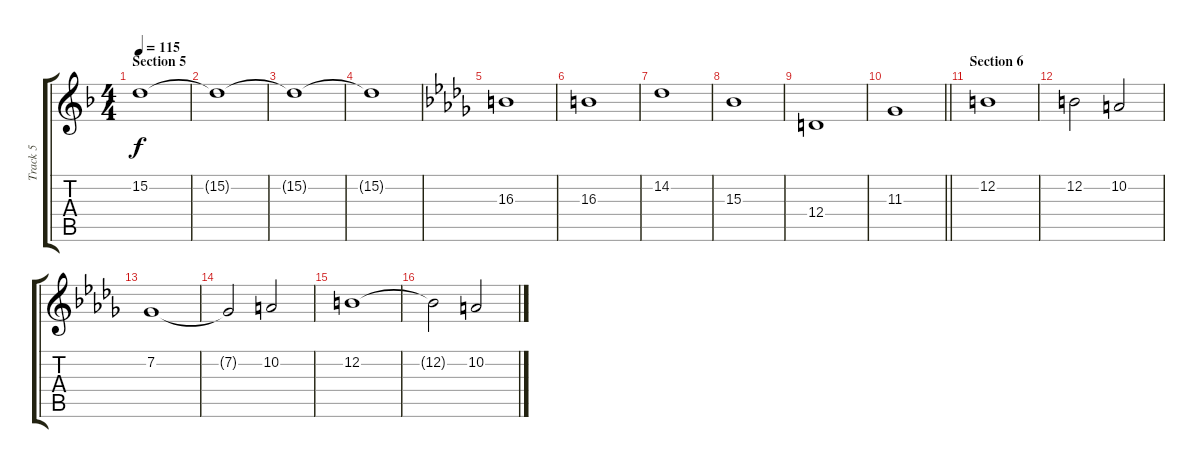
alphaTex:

\track ("Track 5" "Track 5") {instrument synthstrings1}
\staff {score tabs}
\tuning (E4 B3 G3 D3 A2 E2) {hide}
\ts (4 4)
\section ("" "Section 5")
\tempo 115
\clef g2
\ks f
15.2.1{dy f} |
15.2{t}.1 |
15.2{t}.1 |
15.2{t}.1 |
\ks db
16.3.1 |
16.3.1 |
14.2.1 |
15.3.1 |
12.4.1 |
\barLineRight lightlight
11.3.1 |
\section ("" "Section 6")
12.2.1 |
12.2.2 10.2.2 |
7.2.1 |
7.2{t}.2 10.2.2 |
12.2.1 |
12.2{t}.2 10.2.2
